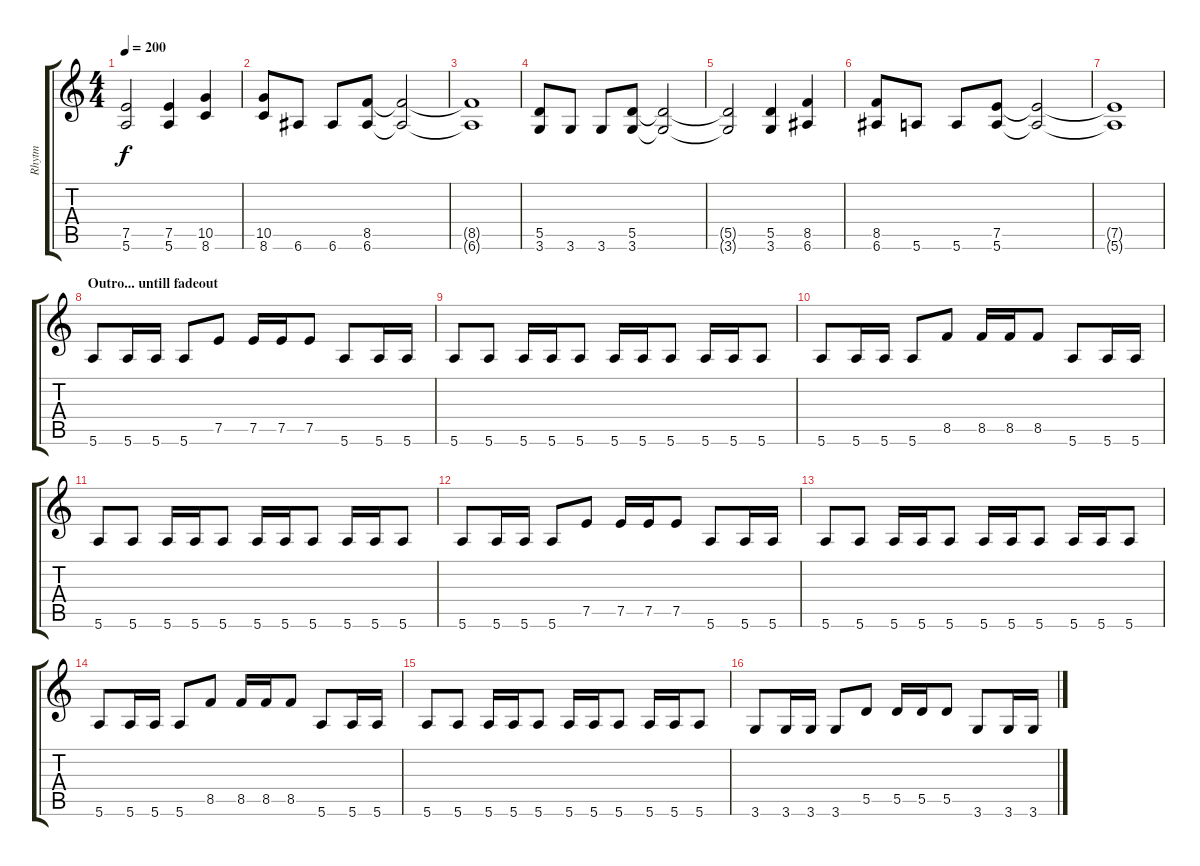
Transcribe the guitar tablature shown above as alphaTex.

\track ("Rhytm " "Rhytm ") {instrument overdrivenguitar}
\staff {score tabs}
\tuning (E4 B3 G3 D3 A2 E2) {hide}
\ts (4 4)
\tempo 200
\clef g2
\ks c
(7.5{t} 5.6{t}).2{dy f} (7.5 5.6).4 (10.5 8.6).4 |
(10.5 8.6).8 6.6.8 6.6.8 (8.5 6.6).8 (8.5{t} 6.6{t}).2 |
(8.5{t} 6.6{t}).1 |
(5.5 3.6).8 3.6.8 3.6.8 (5.5 3.6).8 (5.5{t} 3.6{t}).2 |
(5.5{t} 3.6{t}).2 (5.5 3.6).4 (8.5 6.6).4 |
(8.5 6.6).8 5.6.8 5.6.8 (7.5 5.6).8 (7.5{t} 5.6{t}).2 |
(7.5{t} 5.6{t}).1 |
\section ("" "Outro... untill fadeout")
5.6.8 5.6.16 5.6.16 5.6.8 7.5.8 7.5.16 7.5.16 7.5.8 5.6.8 5.6.16 5.6.16 |
5.6.8 5.6.8 5.6.16 5.6.16 5.6.8 5.6.16 5.6.16 5.6.8 5.6.16 5.6.16 5.6.8 |
5.6.8 5.6.16 5.6.16 5.6.8 8.5.8 8.5.16 8.5.16 8.5.8 5.6.8 5.6.16 5.6.16 |
5.6.8 5.6.8 5.6.16 5.6.16 5.6.8 5.6.16 5.6.16 5.6.8 5.6.16 5.6.16 5.6.8 |
5.6.8 5.6.16 5.6.16 5.6.8 7.5.8 7.5.16 7.5.16 7.5.8 5.6.8 5.6.16 5.6.16 |
5.6.8 5.6.8 5.6.16 5.6.16 5.6.8 5.6.16 5.6.16 5.6.8 5.6.16 5.6.16 5.6.8 |
5.6.8 5.6.16 5.6.16 5.6.8 8.5.8 8.5.16 8.5.16 8.5.8 5.6.8 5.6.16 5.6.16 |
5.6.8 5.6.8 5.6.16 5.6.16 5.6.8 5.6.16 5.6.16 5.6.8 5.6.16 5.6.16 5.6.8 |
3.6.8 3.6.16 3.6.16 3.6.8 5.5.8 5.5.16 5.5.16 5.5.8 3.6.8 3.6.16 3.6.16
